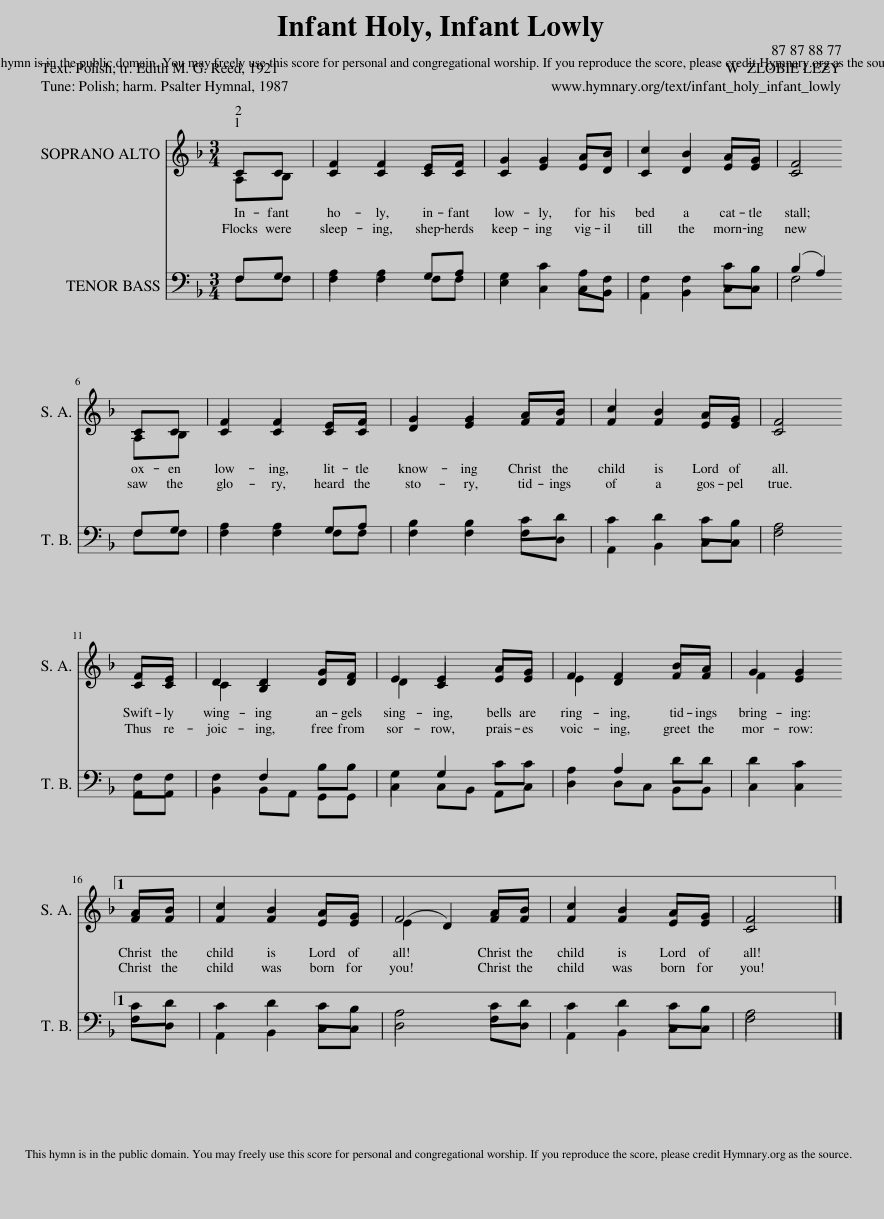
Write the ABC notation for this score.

X:1
%%score ( 1 2 ) ( 3 4 )
L:1/8
M:3/4
I:linebreak $
K:F
V:1 treble
V:2 treble
V:3 bass
V:4 bass
V:1
 CC | F2 F2 EF | G2 G2 AB | c2 B2 AG | F4 |$ %5
 CC | F2 F2 EF | G2 G2 AB | c2 B2 AG | F4 |$ %10
 FE | D2 D2 GF | E2 E2 AG | F2 F2 BA | G2 G2 |1$ %15
 AB | c2 B2 AG | F4 AB | c2 B2 AG | F4 x2 |] %20
V:2
 A,B, | C2 C2 CC | C2 E2 ED | C2 D2 EE | C4 |$ %5
 A,B, | C2 C2 CC | D2 E2 FF | F2 F2 EE | C4 |$ %10
 CC | C2 B,2 DD | D2 C2 EE | E2 D2 FF | F2 E2 |1$ %15
 FF | F2 F2 EE | (E2 D2) FF | F2 F2 EE | C4 x2 |] %20
V:3
 F,G, | A,2 A,2 G,A, | G,2 C2 A,F, | F,2 F,2 CB, | (B,2 A,2) |$ %5
 F,G, | A,2 A,2 G,A, | B,2 B,2 CD | C2 D2 CB, | A,4 |$ %10
 F,F, | F,2 F,2 B,B, | G,2 G,2 CC | A,2 A,2 DD | D2 C2 |1$ %15
 CD | C2 D2 CB, | A,4 CD | C2 D2 CB, | A,4 x2 |] %20
V:4
 F,F, | F,2 F,2 F,F, | E,2 C,2 C,B,, | A,,2 B,,2 C,C, | F,4 |$ %5
 F,F, | F,2 F,2 F,F, | F,2 F,2 F,D, | A,,2 B,,2 C,C, | F,4 |$ %10
 A,,A,, | B,,2 B,,A,, G,,G,, | C,2 C,B,, A,,C, | D,2 D,C, B,,B,, | C,2 C,2 |1$ %15
 F,D, | A,,2 B,,2 C,C, | D,4 F,D, | A,,2 B,,2 C,C, | F,4 x2 |] %20
